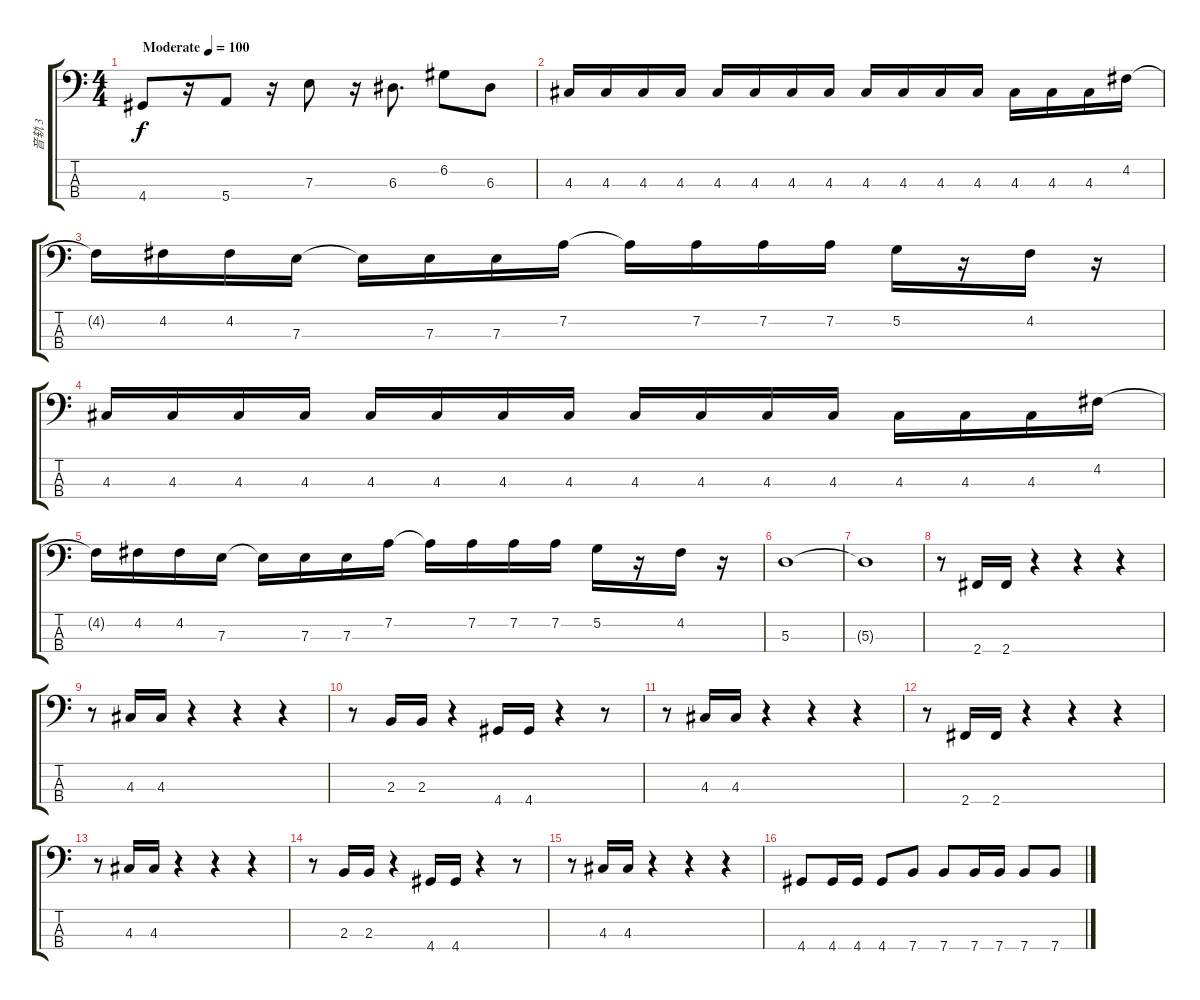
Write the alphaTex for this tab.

\track ("音轨 3" "音轨 3") {instrument electricbassfinger}
\staff {score tabs}
\tuning (G2 D2 A1 E1) {hide}
\ts (4 4)
\tempo (100 "Moderate")
\clef f4
\ks c
4.4.8{dy f instrument electricbassfinger} r.16 5.4.8 r.16 7.3.8 r.16 6.3.8{d} 6.2.8 6.3.8 |
4.3.16 4.3.16 4.3.16 4.3.16 4.3.16 4.3.16 4.3.16 4.3.16 4.3.16 4.3.16 4.3.16 4.3.16 4.3.16 4.3.16 4.3.16 4.2.16 |
4.2{t}.16 4.2.16 4.2.16 7.3.16 7.3{t}.16 7.3.16 7.3.16 7.2.16 7.2{t}.16 7.2.16 7.2.16 7.2.16 5.2.16 r.16 4.2.16 r.16 |
4.3.16 4.3.16 4.3.16 4.3.16 4.3.16 4.3.16 4.3.16 4.3.16 4.3.16 4.3.16 4.3.16 4.3.16 4.3.16 4.3.16 4.3.16 4.2.16 |
4.2{t}.16 4.2.16 4.2.16 7.3.16 7.3{t}.16 7.3.16 7.3.16 7.2.16 7.2{t}.16 7.2.16 7.2.16 7.2.16 5.2.16 r.16 4.2.16 r.16 |
5.3.1 |
5.3{t}.1 |
r.8 2.4.16 2.4.16 r.4 r.4 r.4 |
r.8 4.3.16 4.3.16 r.4 r.4 r.4 |
r.8 2.3.16 2.3.16 r.4 4.4.16 4.4.16 r.4 r.8 |
r.8 4.3.16 4.3.16 r.4 r.4 r.4 |
r.8 2.4.16 2.4.16 r.4 r.4 r.4 |
r.8 4.3.16 4.3.16 r.4 r.4 r.4 |
r.8 2.3.16 2.3.16 r.4 4.4.16 4.4.16 r.4 r.8 |
r.8 4.3.16 4.3.16 r.4 r.4 r.4 |
4.4.8 4.4.16 4.4.16 4.4.8 7.4.8 7.4.8 7.4.16 7.4.16 7.4.8 7.4.8
